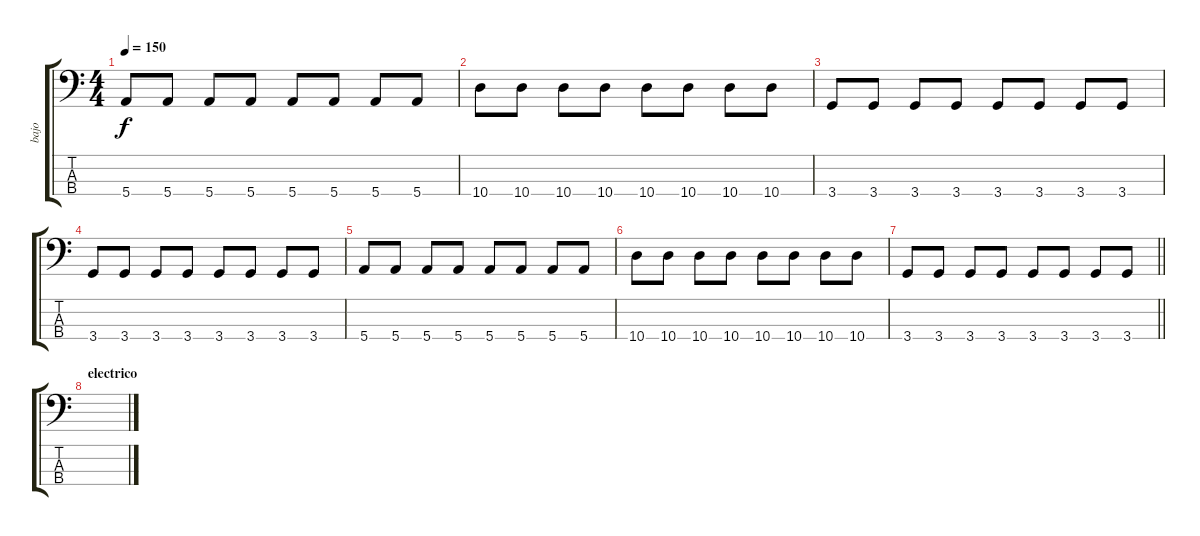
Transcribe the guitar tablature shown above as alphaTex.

\track ("bajo" "bajo") {instrument electricbassfinger}
\staff {score tabs}
\tuning (G2 D2 A1 E1) {hide}
\ts (4 4)
\tempo 150
\clef f4
\ks c
5.4.8{dy f} 5.4.8 5.4.8 5.4.8 5.4.8 5.4.8 5.4.8 5.4.8 |
10.4.8 10.4.8 10.4.8 10.4.8 10.4.8 10.4.8 10.4.8 10.4.8 |
3.4.8 3.4.8 3.4.8 3.4.8 3.4.8 3.4.8 3.4.8 3.4.8 |
3.4.8 3.4.8 3.4.8 3.4.8 3.4.8 3.4.8 3.4.8 3.4.8 |
5.4.8 5.4.8 5.4.8 5.4.8 5.4.8 5.4.8 5.4.8 5.4.8 |
10.4.8 10.4.8 10.4.8 10.4.8 10.4.8 10.4.8 10.4.8 10.4.8 |
\barLineRight lightlight
3.4.8 3.4.8 3.4.8 3.4.8 3.4.8 3.4.8 3.4.8 3.4.8 |
\section ("" "electrico")
